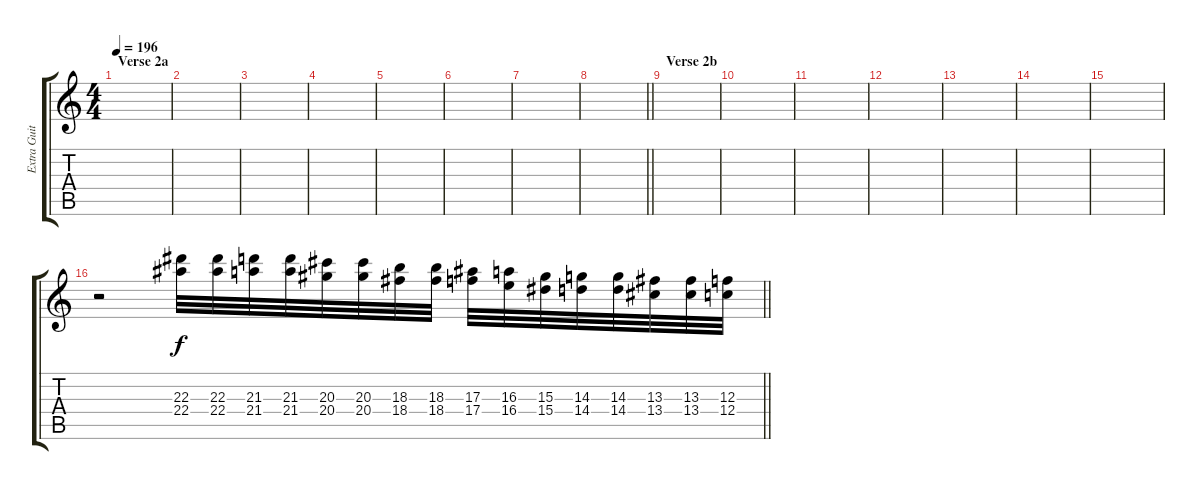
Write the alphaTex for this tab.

\track ("Extra Guitar 2" "Extra Guit") {instrument distortionguitar}
\staff {score tabs}
\tuning (D4 A3 F3 C3 G2 D2) {hide}
\ts (4 4)
\section ("" "Verse 2a")
\tempo 196
\clef g2
\ks c
|
|
|
|
|
|
|
\barLineRight lightlight
|
\section ("" "Verse 2b")
|
|
|
|
|
|
|
\barLineRight lightlight
r.2 (22.3 22.4).32{volume 16 instrument guitarfretnoise} (22.3 22.4).32 (21.3 21.4).32 (21.3 21.4).32 (20.3 20.4).32 (20.3 20.4).32 (18.3 18.4).32 (18.3 18.4).32 (17.3 17.4).32 (16.3 16.4).32 (15.3 15.4).32 (14.3 14.4).32 (14.3 14.4).32 (13.3 13.4).32 (13.3 13.4).32 (12.3 12.4).32
